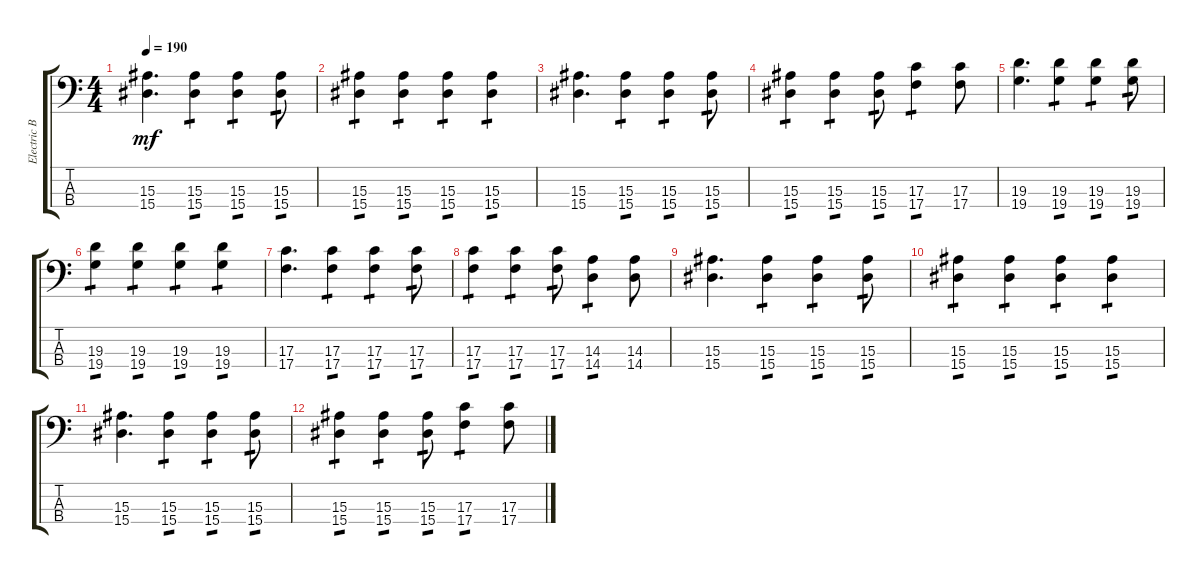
\track ("Electric Bass" "Electric B") {instrument electricbassfinger}
\staff {score tabs}
\tuning (F3 C2 G1 C1) {hide}
\ts (4 4)
\tempo 190
\clef f4
\ks c
(15.3 15.4).4{d dy mf} (15.3 15.4).4{tp 1} (15.3 15.4).4{tp 1} (15.3 15.4).8{tp 1} |
(15.3 15.4).4{tp 1} (15.3 15.4).4{tp 1} (15.3 15.4).4{tp 1} (15.3 15.4).4{tp 1} |
(15.3 15.4).4{d} (15.3 15.4).4{tp 1} (15.3 15.4).4{tp 1} (15.3 15.4).8{tp 1} |
(15.3 15.4).4{tp 1} (15.3 15.4).4{tp 1} (15.3 15.4).8{tp 1} (17.3 17.4).4{tp 1} (17.3 17.4).8 |
(19.3 19.4).4{d} (19.3 19.4).4{tp 1} (19.3 19.4).4{tp 1} (19.3 19.4).8{tp 1} |
(19.3 19.4).4{tp 1} (19.3 19.4).4{tp 1} (19.3 19.4).4{tp 1} (19.3 19.4).4{tp 1} |
(17.3 17.4).4{d} (17.3 17.4).4{tp 1} (17.3 17.4).4{tp 1} (17.3 17.4).8{tp 1} |
(17.3 17.4).4{tp 1} (17.3 17.4).4{tp 1} (17.3 17.4).8{tp 1} (14.3 14.4).4{tp 1} (14.3 14.4).8 |
(15.3 15.4).4{d} (15.3 15.4).4{tp 1} (15.3 15.4).4{tp 1} (15.3 15.4).8{tp 1} |
(15.3 15.4).4{tp 1} (15.3 15.4).4{tp 1} (15.3 15.4).4{tp 1} (15.3 15.4).4{tp 1} |
(15.3 15.4).4{d} (15.3 15.4).4{tp 1} (15.3 15.4).4{tp 1} (15.3 15.4).8{tp 1} |
(15.3 15.4).4{tp 1} (15.3 15.4).4{tp 1} (15.3 15.4).8{tp 1} (17.3 17.4).4{tp 1} (17.3 17.4).8
